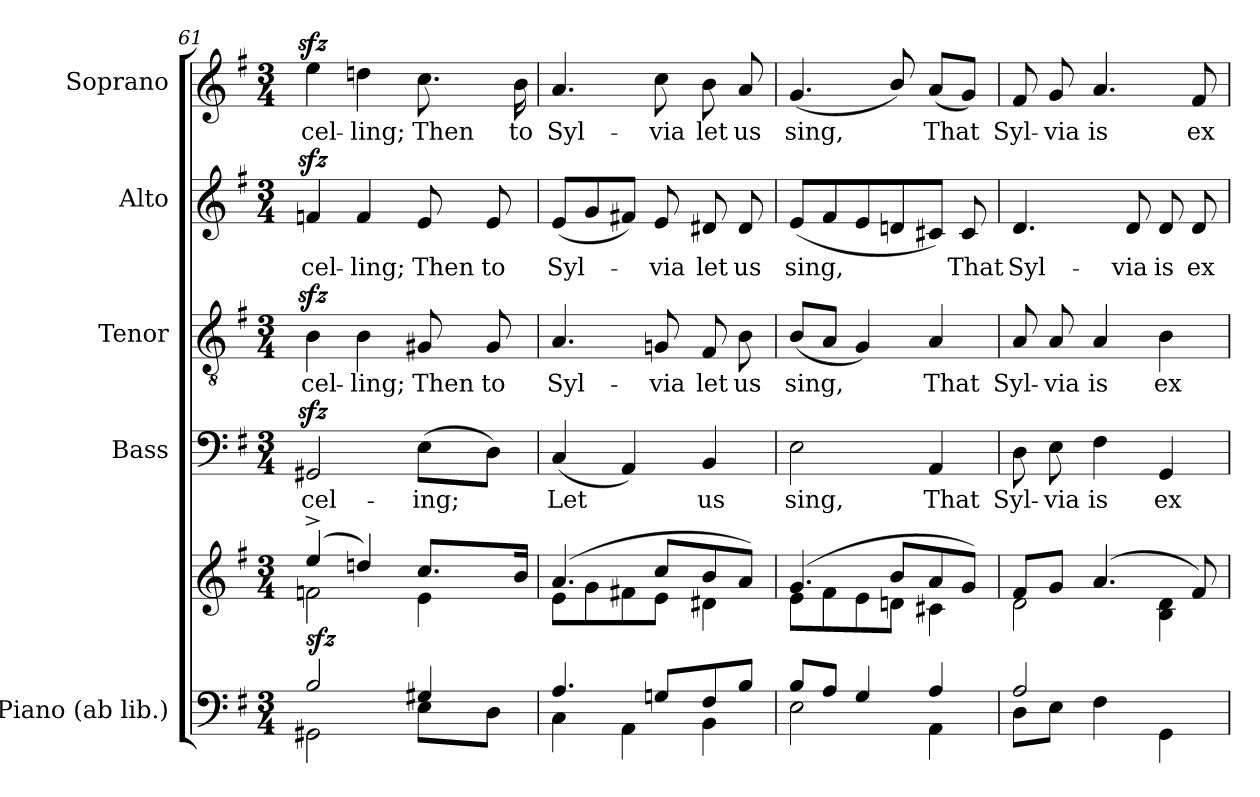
**kern	**kern	**dynam	**kern	**text	**kern	**text	**kern	**text	**kern	**text
*part5	*part5	*part5	*part4	*part4	*part3	*part3	*part2	*part2	*part1	*part1
*staff6	*staff5	*staff5/6	*staff4	*staff4	*staff3	*staff3	*staff2	*staff2	*staff1	*staff1
*I"Piano (ab lib.)	*	*	*I"Bass	*	*I"Tenor	*	*I"Alto	*	*I"Soprano	*
*I'Pno.	*	*	*I'B.	*	*I'T.	*	*I'A.	*	*I'S.	*
*clefF4	*clefG2	*	*clefF4	*	*clefGv2	*	*clefG2	*	*clefG2	*
*	*	*	*	*	*ITrd7c12	*	*	*	*	*
*k[f#]	*k[f#]	*	*k[f#]	*	*k[f#]	*	*k[f#]	*	*k[f#]	*
*G:	*G:	*	*G:	*	*G:	*	*G:	*	*G:	*
*M3/4	*M3/4	*	*M3/4	*	*M3/4	*	*M3/4	*	*M3/4	*
=61	=61	=61	=61	=61	=61	=61	=61	=61	=61	=61
*^	*^	*	*	*	*	*	*	*	*	*
!	!	!	!	!	!	!LO:LY:b:color=#000000	!	!	!	!	!	!
!	!	!	!	!	!	!	!	!LO:LY:b:color=#000000	!	!	!	!
!	!	!	!	!	!	!	!	!	!	!LO:LY:b:color=#000000	!	!
!	!	!	!	!	!	!	!	!	!	!	!	!LO:LY:b:color=#000000
2Bi/	2GG#Xi\	(4ee^i/	2fni\	sfz	2GG#Xzzi/	-cel-	4BBzzi\	-cel-	4fnzzi/	-cel-	4eezzi\	-cel-
!	!	!	!	!	!	!	!	!LO:LY:b:color=#000000	!	!	!	!
!	!	!	!	!	!	!	!	!	!	!LO:LY:b:color=#000000	!	!
!	!	!	!	!	!	!	!	!	!	!	!	!LO:LY:b:color=#000000
.	.	4ddni/)	.	.	.	.	4BBi\	-ling;	4fi/	-ling;	4ddni\	-ling;
!	!	!	!	!	!	!LO:LY:b:color=#000000	!	!	!	!	!	!
!	!	!	!	!	!	!	!	!LO:LY:b:color=#000000	!	!	!	!
!	!	!	!	!	!	!	!	!	!	!LO:LY:b:color=#000000	!	!
!	!	!	!	!	!	!	!	!	!	!	!	!LO:LY:b:color=#000000
4G#Xi/	8Ei\L	8.cci/L	4ei\	.	(8Ei\L	-ing;	8GG#Xi/	Then	8ei/	Then	8.cci\	Then
!	!	!	!	!	!	!	!	!LO:LY:b:color=#000000	!	!	!	!
!	!	!	!	!	!	!	!	!	!	!LO:LY:b:color=#000000	!	!
.	8Di\J	.	.	.	8Di\J)	.	8GG#i/	to	8ei/	to	.	.
!	!	!	!	!	!	!	!	!	!	!	!	!LO:LY:b:color=#000000
.	.	16bi/Jk	.	.	.	.	.	.	.	.	16bi\	to
=62	=62	=62	=62	=62	=62	=62	=62	=62	=62	=62	=62	=62
!	!	!	!	!	!	!LO:LY:b:color=#000000	!	!	!	!	!	!
!	!	!	!	!	!	!	!	!LO:LY:b:color=#000000	!	!	!	!
!	!	!	!	!	!	!	!	!	!	!LO:LY:b:color=#000000	!	!
!	!	!	!	!	!	!	!	!	!	!	!	!LO:LY:b:color=#000000
4.Ai/	4Ci\	(4.ai/	8ei\L	.	(4Ci/	Let	4.AAi/	Syl-	(8ei/L	Syl-	4.ai/	Syl-
.	.	.	8gi\	.	.	.	.	.	8gi/	.	.	.
.	4AAi\	.	8f#Xi\	.	4AAi/)	.	.	.	8f#Xi/J)	.	.	.
!	!	!	!	!	!	!	!	!LO:LY:b:color=#000000	!	!	!	!
!	!	!	!	!	!	!	!	!	!	!LO:LY:b:color=#000000	!	!
!	!	!	!	!	!	!	!	!	!	!	!	!LO:LY:b:color=#000000
8Gni/L	.	8cci/L	8ei\J	.	.	.	8GGni/	-via	8ei/	-via	8cci\	-via
!	!	!	!	!	!	!LO:LY:b:color=#000000	!	!	!	!	!	!
!	!	!	!	!	!	!	!	!LO:LY:b:color=#000000	!	!	!	!
!	!	!	!	!	!	!	!	!	!	!LO:LY:b:color=#000000	!	!
!	!	!	!	!	!	!	!	!	!	!	!	!LO:LY:b:color=#000000
8F#i/	4BBi\	8bi/	4d#Xi\	.	4BBi/	us	8FF#i/	let	8d#Xi/	let	8bi\	let
!	!	!	!	!	!	!	!	!LO:LY:b:color=#000000	!	!	!	!
!	!	!	!	!	!	!	!	!	!	!LO:LY:b:color=#000000	!	!
!	!	!	!	!	!	!	!	!	!	!	!	!LO:LY:b:color=#000000
8Bi/J	.	8ai/J)	.	.	.	.	8BBi\	us	8d#i/	us	8ai/	us
=63	=63	=63	=63	=63	=63	=63	=63	=63	=63	=63	=63	=63
!	!	!	!	!	!	!LO:LY:b:color=#000000	!	!	!	!	!	!
!	!	!	!	!	!	!	!	!LO:LY:b:color=#000000	!	!	!	!
!	!	!	!	!	!	!	!	!	!	!LO:LY:b:color=#000000	!	!
!	!	!	!	!	!	!	!	!	!	!	!	!LO:LY:b:color=#000000
8Bi/L	2Ei\	(4.gi/	8ei\L	.	2Ei\	sing,	(8BBi/L	sing,	(8ei/L	sing,	(4.gi/	sing,
8Ai/J	.	.	8f#i\	.	.	.	8AAi/J	.	8f#i/	.	.	.
4Gi/	.	.	8ei\	.	.	.	4GGi/)	.	8ei/	.	.	.
.	.	8bi/L	8dni\J	.	.	.	.	.	8dni/	.	8bi/)	.
!	!	!	!	!	!	!LO:LY:b:color=#000000	!	!	!	!	!	!
!	!	!	!	!	!	!	!	!LO:LY:b:color=#000000	!	!	!	!
!	!	!	!	!	!	!	!	!	!	!	!	!LO:LY:b:color=#000000
4Ai/	4AAi\	8ai/	4c#Xi\	.	4AAi/	That	4AAi/	That	8c#Xi/J)	.	(8ai/L	That
!	!	!	!	!	!	!	!	!	!	!LO:LY:b:color=#000000	!	!
.	.	8gi/J)	.	.	.	.	.	.	8c#i/	That	8gi/J)	.
!!LO:LB:g=z
=64	=64	=64	=64	=64	=64	=64	=64	=64	=64	=64	=64	=64
!	!	!	!	!	!	!LO:LY:b:color=#000000	!	!	!	!	!	!
!	!	!	!	!	!	!	!	!LO:LY:b:color=#000000	!	!	!	!
!	!	!	!	!	!	!	!	!	!	!LO:LY:b:color=#000000	!	!
!	!	!	!	!	!	!	!	!	!	!	!	!LO:LY:b:color=#000000
2Ai/	8Di\L	8f#i/L	2di\	.	8Di\	Syl-	8AAi/	Syl-	4.di/	Syl-	8f#i/	Syl-
!	!	!	!	!	!	!LO:LY:b:color=#000000	!	!	!	!	!	!
!	!	!	!	!	!	!	!	!LO:LY:b:color=#000000	!	!	!	!
!	!	!	!	!	!	!	!	!	!	!	!	!LO:LY:b:color=#000000
.	8Ei\J	8gi/J	.	.	8Ei\	-via	8AAi/	-via	.	.	8gi/	-via
!	!	!	!	!	!	!LO:LY:b:color=#000000	!	!	!	!	!	!
!	!	!	!	!	!	!	!	!LO:LY:b:color=#000000	!	!	!	!
!	!	!	!	!	!	!	!	!	!	!	!	!LO:LY:b:color=#000000
.	4F#i\	(4.ai/	.	.	4F#i\	is	4AAi/	is	.	.	4.ai/	is
!	!	!	!	!	!	!	!	!	!	!LO:LY:b:color=#000000	!	!
.	.	.	.	.	.	.	.	.	8di/	-via	.	.
!	!	!	!	!	!	!LO:LY:b:color=#000000	!	!	!	!	!	!
!	!	!	!	!	!	!	!	!LO:LY:b:color=#000000	!	!	!	!
!	!	!	!	!	!	!	!	!	!	!LO:LY:b:color=#000000	!	!
4ryy	4GGi\	.	4Bi\ 4di	.	4GGi/	ex-	4BBi\	ex-	8di/	is	.	.
!	!	!	!	!	!	!	!	!	!	!LO:LY:b:color=#000000	!	!
!	!	!	!	!	!	!	!	!	!	!	!	!LO:LY:b:color=#000000
.	.	8f#i/)	.	.	.	.	.	.	8di/	ex-	8f#i/	ex-
*v	*v	*	*	*	*	*	*	*	*	*	*	*
*	*v	*v	*	*	*	*	*	*	*	*	*
=	=	=	=	=	=	=	=	=	=	=
*-	*-	*-	*-	*-	*-	*-	*-	*-	*-	*-
